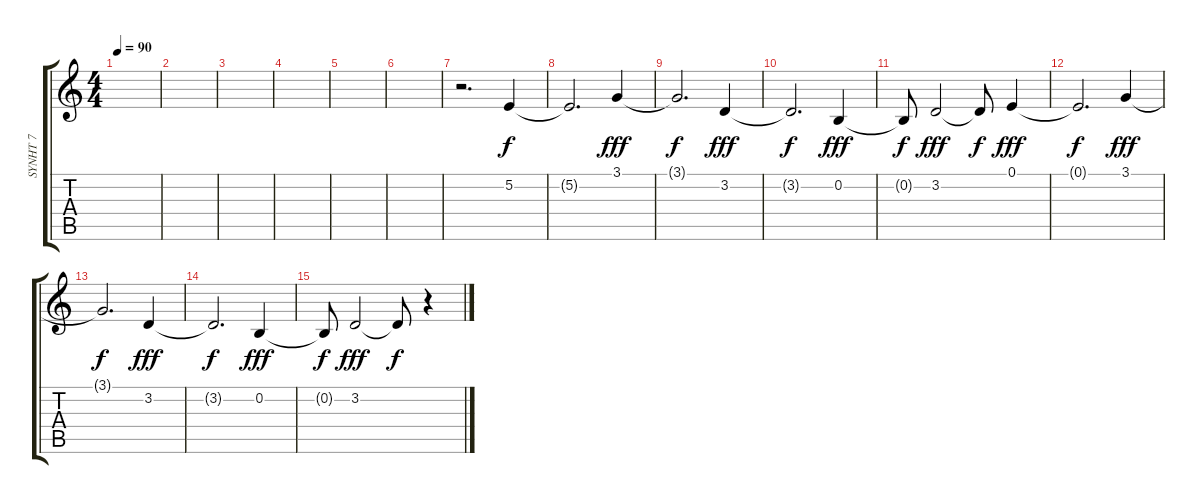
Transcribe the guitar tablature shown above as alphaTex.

\track ("SYNHT 7" "SYNHT 7") {instrument pad2warm}
\staff {score tabs}
\tuning (E4 B3 G3 D3 A2 E2) {hide}
\ts (4 4)
\tempo 90
\clef g2
\ks c
|
|
|
|
|
|
r.2{d} 5.2.4 |
5.2{t}.2{d dy f} 3.1.4{dy fff} |
3.1{t}.2{d dy f} 3.2.4{dy fff} |
3.2{t}.2{d dy f} 0.2.4{dy fff} |
0.2{t}.8{dy f} 3.2.2{dy fff} 3.2{t}.8{dy f} 0.1.4{dy fff} |
0.1{t}.2{d dy f} 3.1.4{dy fff} |
3.1{t}.2{d dy f} 3.2.4{dy fff} |
3.2{t}.2{d dy f} 0.2.4{dy fff} |
0.2{t}.8{dy f} 3.2.2{dy fff} 3.2{t}.8{dy f} r.4
